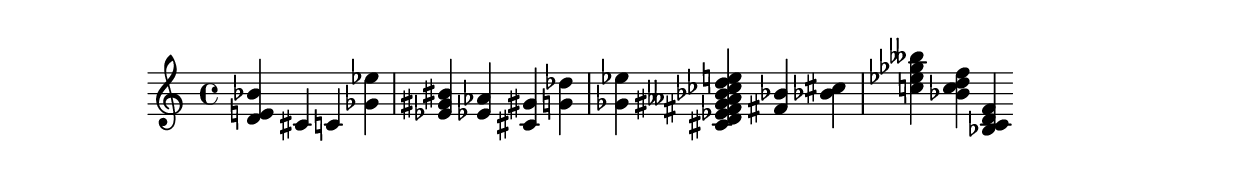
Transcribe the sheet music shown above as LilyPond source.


\version "2.6.0"

\header {

    texidoc ="Accidentals are placed as closely as possible.
Accidentals in corresponding octaves are aligned.
The top accidental should be nearest to the chord. The
flats in a sixth should be staggered.  "
    
}


\score {
     \context Voice \relative c'
    {
	<d e! bes'!>4
	cis4
	c4
	\transpose c c' {
	    <ges es'>
	    <bis es gis>4
	    <es! as!>
	    <gis! cis!>
	    <g! des'>
	    <ges! es'!>
	}    
	<cis d es fis gis ases bes ces d e! >4
	<bes'! fis!>     
	<bes! cis!>
	<c! es ges beses>
	<bes! c d f >    
	<bes,! c d f >

    }
    \layout {
	raggedright = ##t
    }

}


